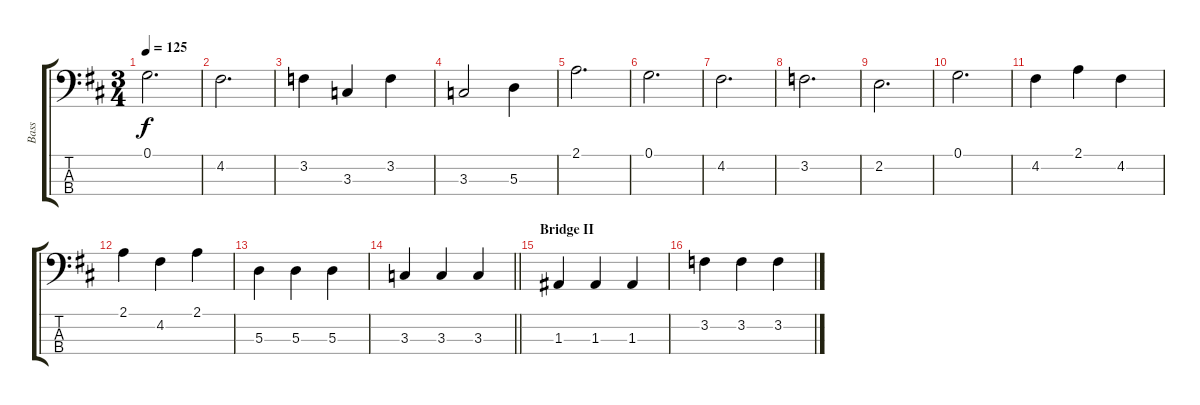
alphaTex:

\track ("Bass" "Bass") {instrument electricbassfinger}
\staff {score tabs}
\tuning (G2 D2 A1 E1) {hide}
\ts (3 4)
\tempo 125
\clef f4
\ks d
0.1.2{d dy f} |
4.2.2{d} |
3.2.4 3.3.4 3.2.4 |
3.3.2 5.3.4 |
2.1.2{d} |
0.1.2{d} |
4.2.2{d} |
3.2.2{d} |
2.2.2{d} |
0.1.2{d} |
4.2.4 2.1.4 4.2.4 |
2.1.4 4.2.4 2.1.4 |
5.3.4 5.3.4 5.3.4 |
\barLineRight lightlight
3.3.4 3.3.4 3.3.4 |
\section ("" "Bridge II")
1.3.4 1.3.4 1.3.4 |
3.2.4 3.2.4 3.2.4
